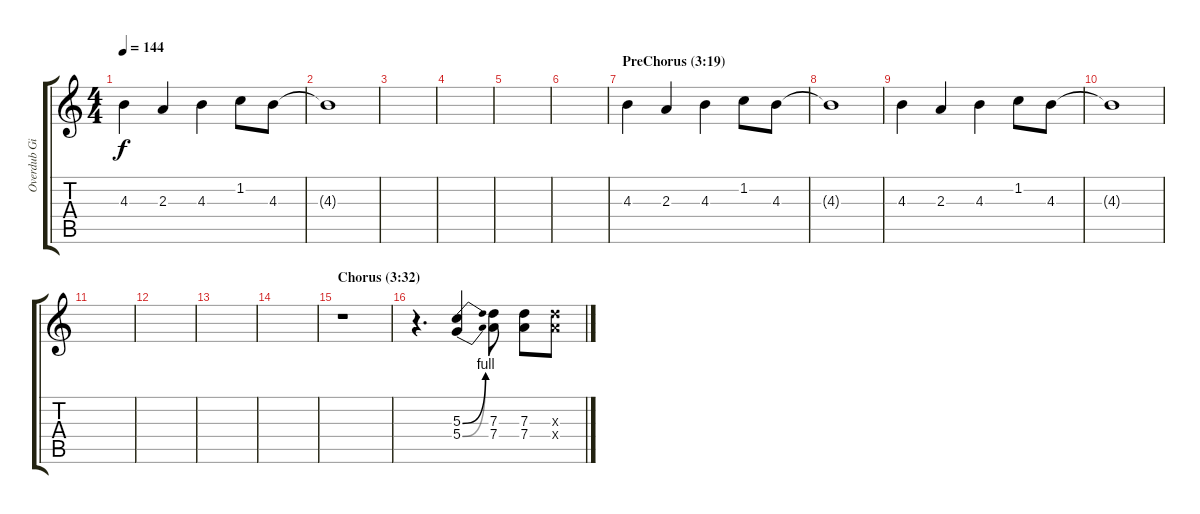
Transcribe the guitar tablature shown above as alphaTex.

\track ("Overdub Git. 1" "Overdub Gi") {instrument overdrivenguitar}
\staff {score tabs}
\tuning (E4 B3 G3 D3 A2 E2) {hide}
\ts (4 4)
\tempo 144
\clef g2
\ks c
4.3.4{dy f} 2.3.4 4.3.4 1.2.8 4.3.8 |
4.3{t}.1 |
|
|
|
|
\section ("" "PreChorus (3:19)")
4.3.4 2.3.4 4.3.4 1.2.8 4.3.8 |
4.3{t}.1 |
4.3.4 2.3.4 4.3.4 1.2.8 4.3.8 |
4.3{t}.1 |
|
|
|
|
\section ("" "Chorus (3:32)")
r.1 |
r.4{d} (5.3{be (bend 0 0 60 4)} 5.4{be (bend 0 0 60 4)}).4 (7.3 7.4).8 (7.3 7.4).8 (7.3{x} 7.4{x}).8
